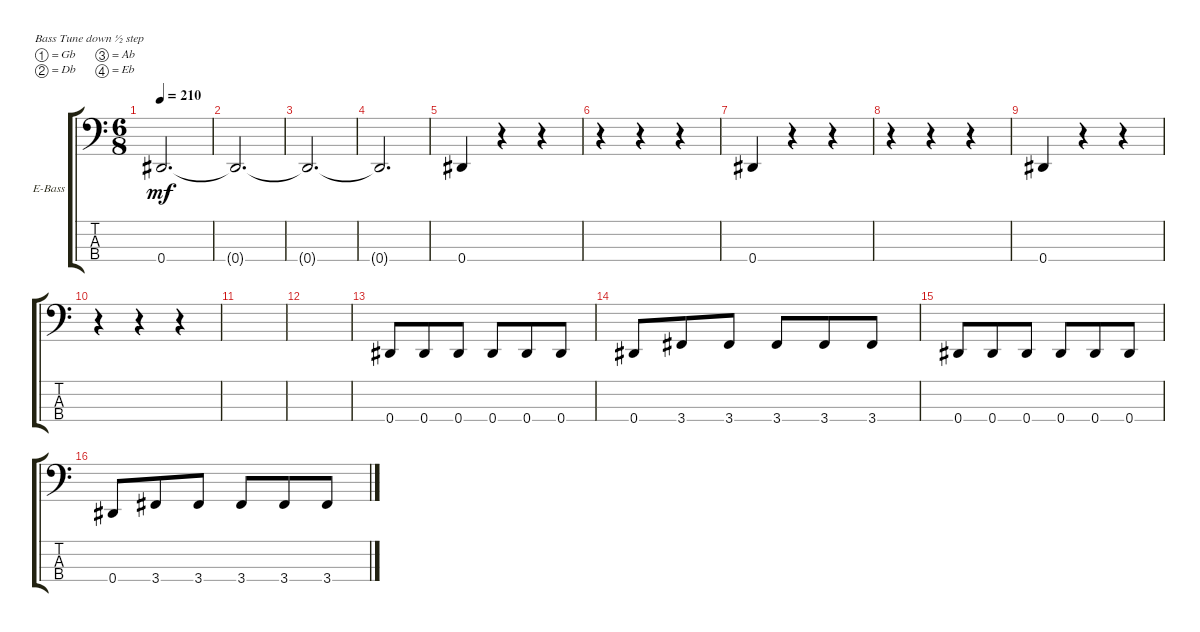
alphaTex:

\bracketExtendMode groupsimilarinstruments
\firstSystemTrackNameOrientation horizontal
\otherSystemsTrackNameOrientation horizontal
\track ("Electric Bass" "E-Bass") {instrument electricbassfinger}
\staff {score tabs}
\tuning (Gb2 Db2 Ab1 Eb1)
\ts (6 8)
\tempo 210
\clef f4
\ks c
0.4{t}.2{d dy mf} |
0.4{t}.2{d} |
0.4{t}.2{d} |
0.4{t}.2{d} |
0.4.4 r.4 r.4 |
r.4 r.4 r.4 |
0.4.4 r.4 r.4 |
r.4 r.4 r.4 |
0.4.4 r.4 r.4 |
r.4 r.4 r.4 |
|
|
0.4.8 0.4.8 0.4.8 0.4.8 0.4.8 0.4.8 |
0.4.8 3.4.8 3.4.8 3.4.8 3.4.8 3.4.8 |
0.4.8 0.4.8 0.4.8 0.4.8 0.4.8 0.4.8 |
0.4.8 3.4.8 3.4.8 3.4.8 3.4.8 3.4.8
